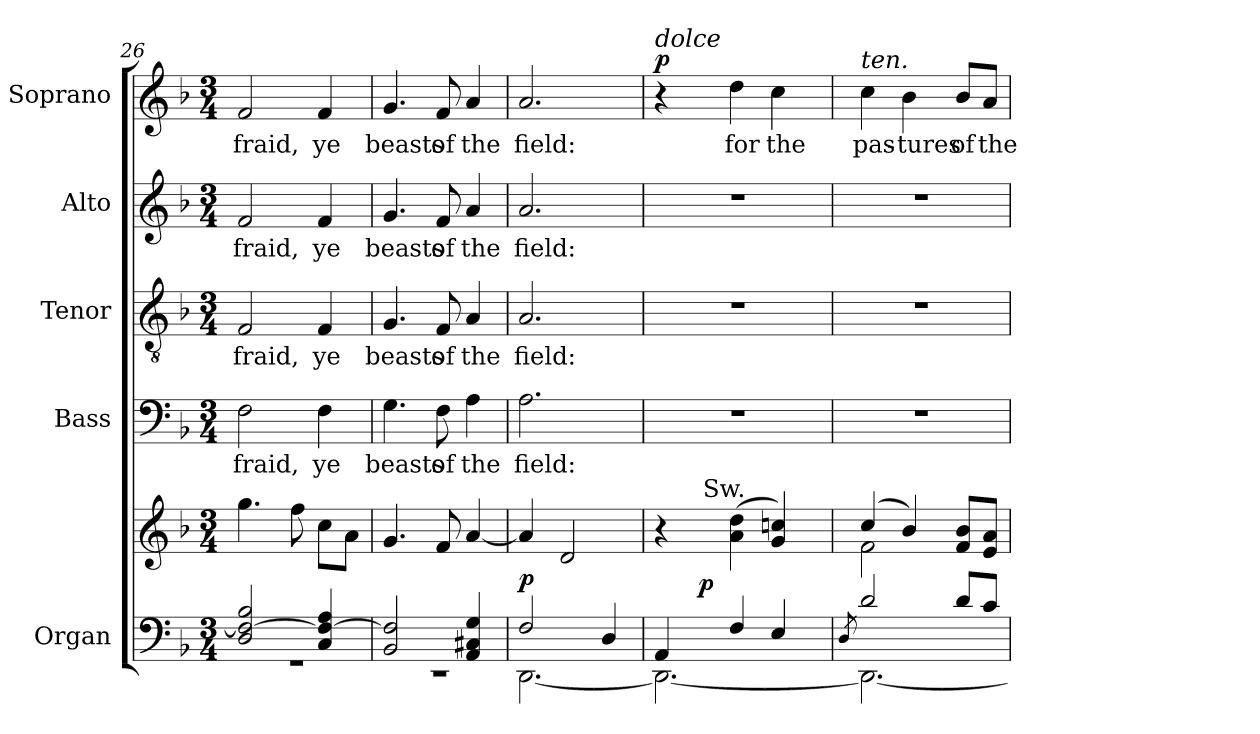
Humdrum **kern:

**kern	**kern	**dynam	**kern	**text	**kern	**text	**kern	**text	**kern	**text	**dynam
*part5	*part5	*part5	*part4	*part4	*part3	*part3	*part2	*part2	*part1	*part1	*part1
*staff6	*staff5	*staff5/6	*staff4	*staff4	*staff3	*staff3	*staff2	*staff2	*staff1	*staff1	*staff1
*I"Organ	*	*	*I"Bass	*	*I"Tenor	*	*I"Alto	*	*I"Soprano	*	*
*I'Org.	*	*	*I'B.	*	*I'T.	*	*I'A.	*	*I'S.	*	*
*clefF4	*clefG2	*	*clefF4	*	*clefGv2	*	*clefG2	*	*clefG2	*	*
*	*	*	*	*	*ITrd7c12	*	*	*	*	*	*
*k[b-]	*k[b-]	*	*k[b-]	*	*k[b-]	*	*k[b-]	*	*k[b-]	*	*
*F:	*F:	*	*F:	*	*F:	*	*F:	*	*F:	*	*
*M3/4	*M3/4	*	*M3/4	*	*M3/4	*	*M3/4	*	*M3/4	*	*
=26	=26	=26	=26	=26	=26	=26	=26	=26	=26	=26	=26
*^	*	*	*	*	*	*	*	*	*	*	*
!	!LO:N:vis=1	!	!	!	!	!	!	!	!	!	!	!
!	!	!	!	!	!LO:LY:b:color=#000000	!	!	!	!	!	!	!
!	!	!	!	!	!	!	!LO:LY:b:color=#000000	!	!	!	!	!
!	!	!	!	!	!	!	!	!	!LO:LY:b:color=#000000	!	!	!
!	!	!	!	!	!	!	!	!	!	!	!LO:LY:b:color=#000000	!
2Di/ 2Fi_ 2B-i	2.r	4.ggi\	.	2Fi\	-fraid,	2FFi/	-fraid,	2fi/	-fraid,	2fi/	-fraid,	.
.	.	8ffi\	.	.	.	.	.	.	.	.	.	.
!	!	!	!	!	!LO:LY:b:color=#000000	!	!	!	!	!	!	!
!	!	!	!	!	!	!	!LO:LY:b:color=#000000	!	!	!	!	!
!	!	!	!	!	!	!	!	!	!LO:LY:b:color=#000000	!	!	!
!	!	!	!	!	!	!	!	!	!	!	!LO:LY:b:color=#000000	!
4Ci/ 4Fi_ 4Ai	.	8cci\L	.	4Fi\	ye	4FFi/	ye	4fi/	ye	4fi/	ye	.
.	.	8ai\J	.	.	.	.	.	.	.	.	.	.
=27	=27	=27	=27	=27	=27	=27	=27	=27	=27	=27	=27	=27
!	!LO:N:vis=1	!	!	!	!	!	!	!	!	!	!	!
!	!	!	!	!	!LO:LY:b:color=#000000	!	!	!	!	!	!	!
!	!	!	!	!	!	!	!LO:LY:b:color=#000000	!	!	!	!	!
!	!	!	!	!	!	!	!	!	!LO:LY:b:color=#000000	!	!	!
!	!	!	!	!	!	!	!	!	!	!	!LO:LY:b:color=#000000	!
2BB-i/ 2Fi]	2.r	4.gi/	.	4.Gi\	beasts	4.GGi/	beasts	4.gi/	beasts	4.gi/	beasts	.
!	!	!	!	!	!LO:LY:b:color=#000000	!	!	!	!	!	!	!
!	!	!	!	!	!	!	!LO:LY:b:color=#000000	!	!	!	!	!
!	!	!	!	!	!	!	!	!	!LO:LY:b:color=#000000	!	!	!
!	!	!	!	!	!	!	!	!	!	!	!LO:LY:b:color=#000000	!
.	.	8fi/	.	8Fi\	of	8FFi/	of	8fi/	of	8fi/	of	.
!	!	!	!	!	!LO:LY:b:color=#000000	!	!	!	!	!	!	!
!	!	!	!	!	!	!	!LO:LY:b:color=#000000	!	!	!	!	!
!	!	!	!	!	!	!	!	!	!LO:LY:b:color=#000000	!	!	!
!	!	!	!	!	!	!	!	!	!	!	!LO:LY:b:color=#000000	!
4AAi/ 4C#Xi 4Gi	.	[4ai/	.	4Ai\	the	4AAi/	the	4ai/	the	4ai/	the	.
=28	=28	=28	=28	=28	=28	=28	=28	=28	=28	=28	=28	=28
!	!	!	!	!	!LO:LY:b:color=#000000	!	!	!	!	!	!	!
!	!	!	!	!	!	!	!LO:LY:b:color=#000000	!	!	!	!	!
!	!	!	!	!	!	!	!	!	!LO:LY:b:color=#000000	!	!	!
!	!	!	!	!	!	!	!	!	!	!	!LO:LY:b:color=#000000	!
2Fi/	[2.DDi\	4ai/]	p	2.Ai\	field:	2.AAi/	field:	2.ai/	field:	2.ai/	field:	.
.	.	2di/	.	.	.	.	.	.	.	.	.	.
4Di/	.	.	.	.	.	.	.	.	.	.	.	.
=29	=29	=29	=29	=29	=29	=29	=29	=29	=29	=29	=29	=29
!	!	!	!	!	!	!	!	!	!	!LO:TX:a:i:t=dolce	!	!
!	!	!	!	!LO:N:vis=1	!	!LO:N:vis=1	!	!LO:N:vis=1	!	!	!	!
*	*	*^	*	*	*	*	*	*	*	*	*	*
*	*	*	*^	*	*	*	*	*	*	*	*	*	*
4AAi/	2.DDi\_	4r	16ryy	8ryy	.	2.r	.	2.r	.	2.r	.	4r	.	p
.	.	.	32ryy	.	.	.	.	.	.	.	.	.	.	.
.	.	.	64ryy	.	.	.	.	.	.	.	.	.	.	.
.	.	.	128ryy	.	.	.	.	.	.	.	.	.	.	.
.	.	.	512ryy	.	.	.	.	.	.	.	.	.	.	.
.	.	.	2ryy	.	p	.	.	.	.	.	.	.	.	.
!	!	!	!	!LO:TX:a:t=Sw.	!	!	!	!	!	!	!	!	!	!
.	.	.	.	2ryy	.	.	.	.	.	.	.	.	.	.
!	!	!	!	!	!	!	!	!	!	!	!	!	!LO:LY:b:color=#000000	!
4Fi/	.	(4ai\ 4ddi	.	.	.	.	.	.	.	.	.	4ddi\	for	.
!	!	!	!	!	!	!	!	!	!	!	!	!	!LO:LY:b:color=#000000	!
4Ei/	.	4gi/ 4ccni)	.	.	.	.	.	.	.	.	.	4cci\	the	.
.	.	.	8ryy	.	.	.	.	.	.	.	.	.	.	.
.	.	.	.	8ryy	.	.	.	.	.	.	.	.	.	.
.	.	.	256.ryy	.	.	.	.	.	.	.	.	.	.	.
*	*	*v	*v	*v	*	*	*	*	*	*	*	*	*	*
=30	=30	=30	=30	=30	=30	=30	=30	=30	=30	=30	=30	=30
8qDi/	.	.	.	.	.	.	.	.	.	.	.	.
*	*	*^	*	*	*	*	*	*	*	*	*	*
!	!	!	!	!	!LO:N:vis=1	!	!LO:N:vis=1	!	!LO:N:vis=1	!	!	!	!
!	!	!	!	!	!	!	!	!	!	!	!LO:TX:a:i:t=ten.	!	!
!	!	!	!	!	!	!	!	!	!	!	!	!LO:LY:b:color=#000000	!
2di/	2.DDi\_	(4cci/	2fi\	.	2.r	.	2.r	.	2.r	.	4cci\	pas-	.
!	!	!	!	!	!	!	!	!	!	!	!	!LO:LY:b:color=#000000	!
.	.	4b-i/)	.	.	.	.	.	.	.	.	4b-i\	-tures	.
!	!	!	!	!	!	!	!	!	!	!	!	!LO:LY:b:color=#000000	!
8di/L	.	8fi/ 8b-iL	4ryy	.	.	.	.	.	.	.	8b-i/L	of	.
!	!	!	!	!	!	!	!	!	!	!	!	!LO:LY:b:color=#000000	!
8ci/J	.	8ei/ 8aiJ	.	.	.	.	.	.	.	.	8ai/J	the	.
*v	*v	*	*	*	*	*	*	*	*	*	*	*	*
*	*v	*v	*	*	*	*	*	*	*	*	*	*
=	=	=	=	=	=	=	=	=	=	=	=
*-	*-	*-	*-	*-	*-	*-	*-	*-	*-	*-	*-
